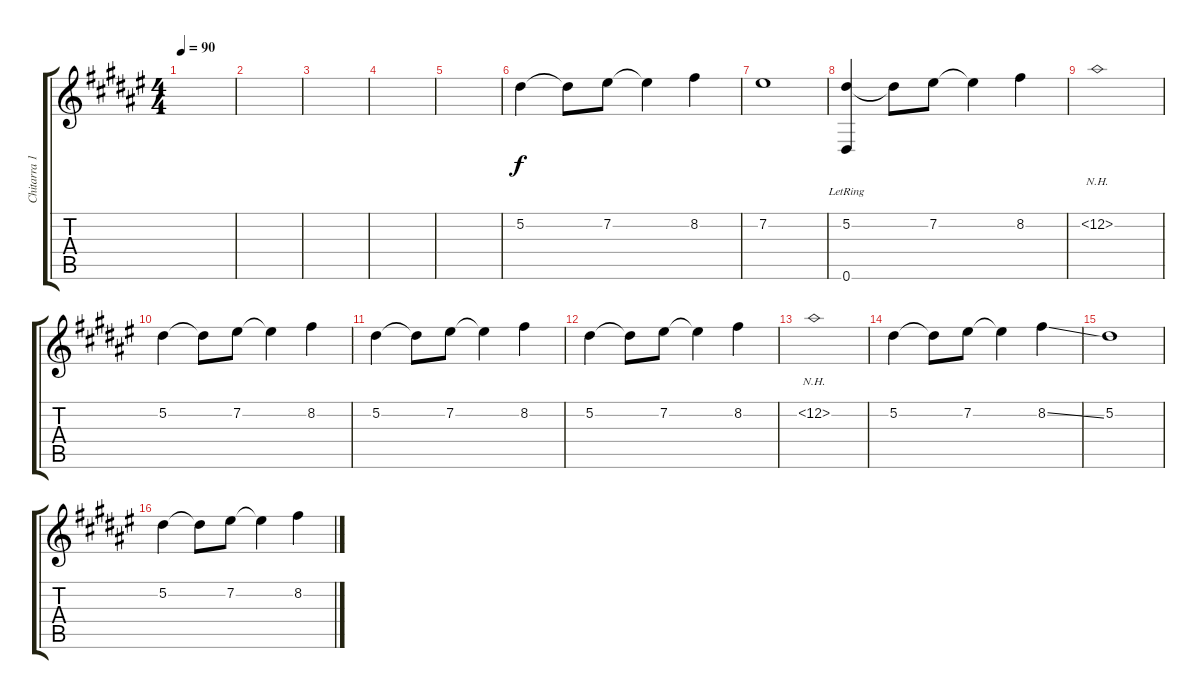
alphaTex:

\track ("Chitarra 1" "Chitarra 1") {instrument electricguitarjazz}
\staff {score tabs}
\tuning (Eb4 Bb3 Gb3 Db3 Ab2 Eb2) {hide}
\ts (4 4)
\tempo 90
\clef g2
\ks f#
|
|
|
|
|
5.2.4 5.2{t}.8 7.2.8 7.2{t}.4 8.2.4 |
7.2.1 |
(5.2 0.6{lr}).4 5.2{t}.8 7.2.8 7.2{t}.4 8.2.4 |
12.2{nh}.1 |
5.2.4 5.2{t}.8 7.2.8 7.2{t}.4 8.2.4 |
5.2.4 5.2{t}.8 7.2.8 7.2{t}.4 8.2.4 |
5.2.4 5.2{t}.8 7.2.8 7.2{t}.4 8.2.4 |
12.2{nh}.1 |
5.2.4 5.2{t}.8 7.2.8 7.2{t}.4 8.2{ss}.4 |
5.2.1 |
5.2.4 5.2{t}.8 7.2.8 7.2{t}.4 8.2.4
